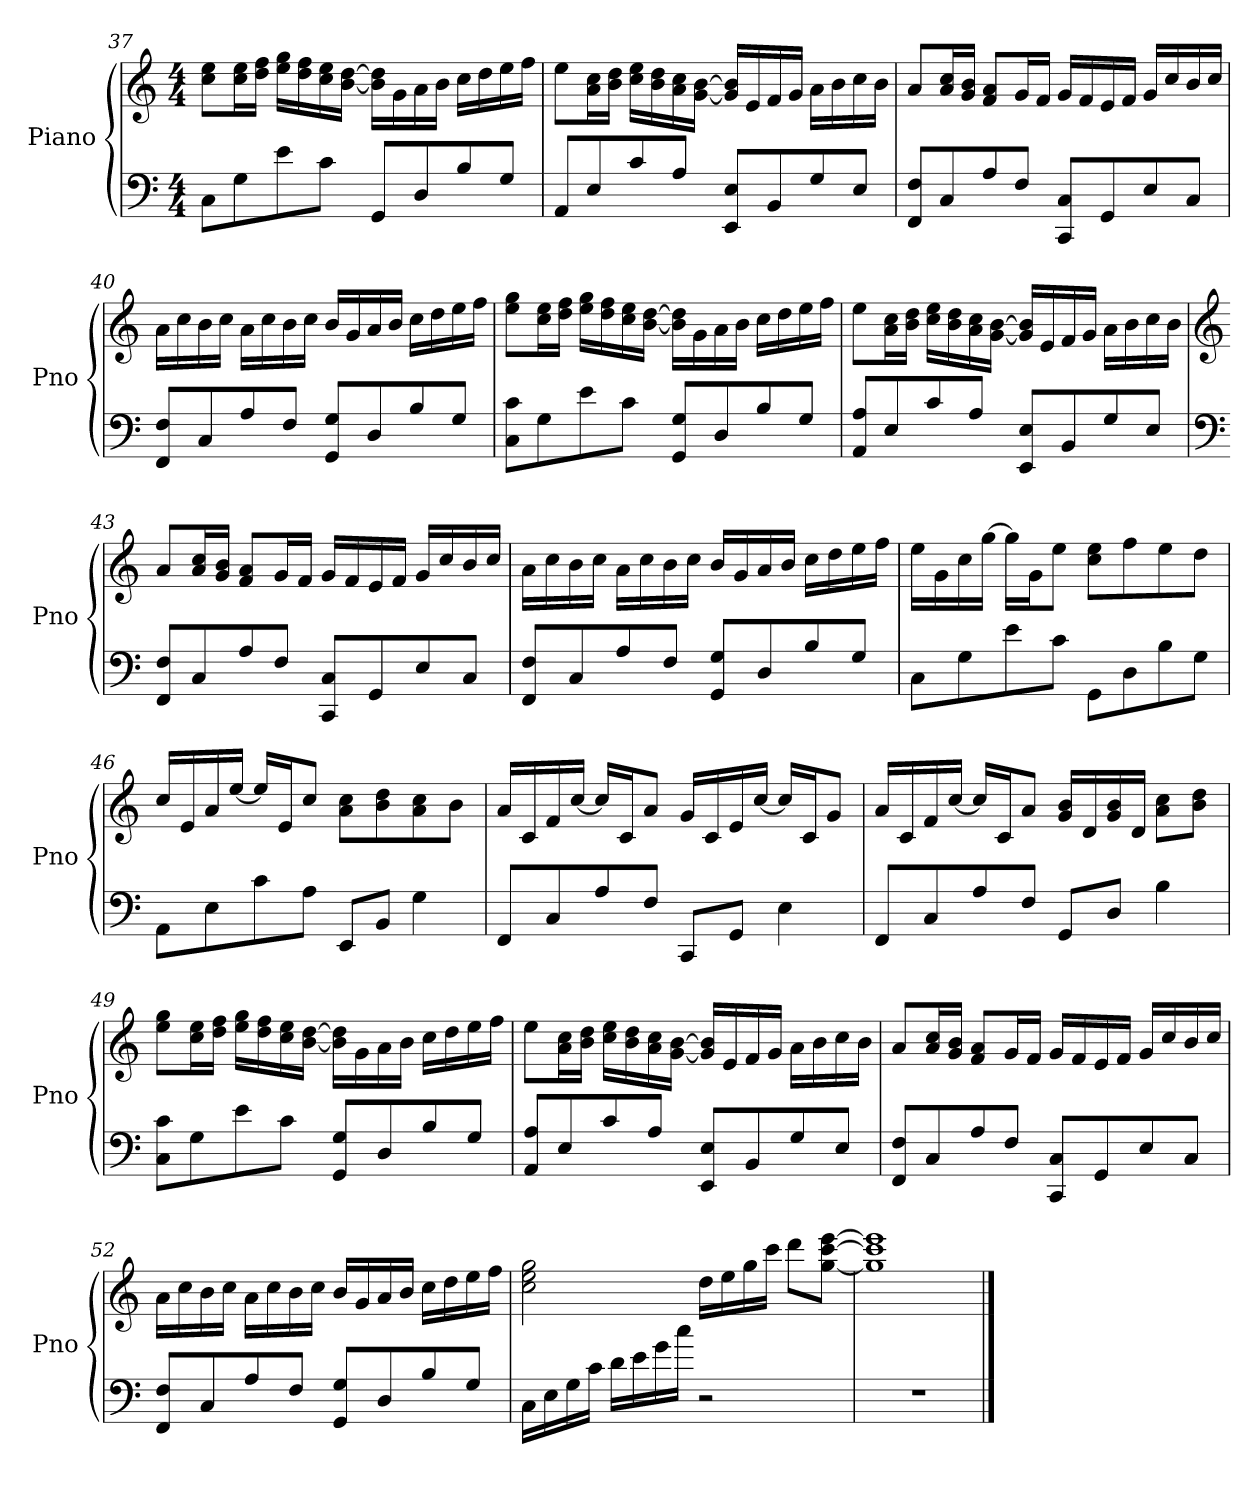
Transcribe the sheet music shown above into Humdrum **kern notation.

**kern	**kern
*part1	*part1
*staff2	*staff1
*I"Piano	*
*I'Pno	*
!!LO:LB:g=z
*clefF4	*clefG2
*k[]	*k[]
*M4/4	*M4/4
=37	=37
8C\L	8cc\ 8ee\L
8G\	16cc\ 16ee\L
.	16dd\ 16ff\JJ
8e\	16ee\ 16gg\LL
.	16dd\ 16ff\
8c\J	16cc\ 16ee\
.	[16b\ [16dd\JJ
8GG/L	16b\] 16dd\]LL
.	16g\
8D/	16a\
.	16b\JJ
8B/	16cc\LL
.	16dd\
8G/J	16ee\
.	16ff\JJ
=38	=38
8AA/L	8ee\L
8E/	16a\ 16cc\L
.	16b\ 16dd\JJ
8c/	16cc\ 16ee\LL
.	16b\ 16dd\
8A/J	16a\ 16cc\
.	[16g\ [16b\JJ
8EE/ 8E/L	16g/] 16b/]LL
.	16e/
8BB/	16f/
.	16g/JJ
8G/	16a\LL
.	16b\
8E/J	16cc\
.	16b\JJ
!!LO:LB:g=z
=39	=39
8FF/ 8F/L	8a/L
8C/	16a/ 16cc/L
.	16g/ 16b/JJ
8A/	8f/ 8a/L
8F/J	16g/L
.	16f/JJ
8CC/ 8C/L	16g/LL
.	16f/
8GG/	16e/
.	16f/JJ
8E/	16g/LL
.	16cc/
8C/J	16b/
.	16cc/JJ
=40	=40
8FF/ 8F/L	16a\LL
.	16cc\
8C/	16b\
.	16cc\JJ
8A/	16a\LL
.	16cc\
8F/J	16b\
.	16cc\JJ
8GG/ 8G/L	16b/LL
.	16g/
8D/	16a/
.	16b/JJ
8B/	16cc\LL
.	16dd\
8G/J	16ee\
.	16ff\JJ
!!LO:LB:g=z
=41	=41
8C\ 8c\L	8ee\ 8gg\L
8G\	16cc\ 16ee\L
.	16dd\ 16ff\JJ
8e\	16ee\ 16gg\LL
.	16dd\ 16ff\
8c\J	16cc\ 16ee\
.	[16b\ [16dd\JJ
8GG/ 8G/L	16b\] 16dd\]LL
.	16g\
8D/	16a\
.	16b\JJ
8B/	16cc\LL
.	16dd\
8G/J	16ee\
.	16ff\JJ
=42	=42
8AA/ 8A/L	8ee\L
8E/	16a\ 16cc\L
.	16b\ 16dd\JJ
8c/	16cc\ 16ee\LL
.	16b\ 16dd\
8A/J	16a\ 16cc\
.	[16g\ [16b\JJ
8EE/ 8E/L	16g/] 16b/]LL
.	16e/
8BB/	16f/
.	16g/JJ
8G/	16a\LL
.	16b\
8E/J	16cc\
.	16b\JJ
!!LO:PB:g=z
=43	=43
*clefF4	*clefG2
8FF/ 8F/L	8a/L
8C/	16a/ 16cc/L
.	16g/ 16b/JJ
8A/	8f/ 8a/L
8F/J	16g/L
.	16f/JJ
8CC/ 8C/L	16g/LL
.	16f/
8GG/	16e/
.	16f/JJ
8E/	16g/LL
.	16cc/
8C/J	16b/
.	16cc/JJ
=44	=44
8FF/ 8F/L	16a\LL
.	16cc\
8C/	16b\
.	16cc\JJ
8A/	16a\LL
.	16cc\
8F/J	16b\
.	16cc\JJ
8GG/ 8G/L	16b/LL
.	16g/
8D/	16a/
.	16b/JJ
8B/	16cc\LL
.	16dd\
8G/J	16ee\
.	16ff\JJ
=45	=45
8C\L	16ee\LL
.	16g\
8G\	16cc\
.	[16gg\JJ
8e\	16gg\LL]
.	16g\J
8c\J	8ee\J
8GG\L	8cc\ 8ee\L
8D\	8ff\
8B\	8ee\
8G\J	8dd\J
!!LO:LB:g=z
=46	=46
8AA\L	16cc/LL
.	16e/
8E\	16a/
.	[16ee/JJ
8c\	16ee/LL]
.	16e/J
8A\J	8cc/J
8EE/L	8a\ 8cc\L
8BB/J	8b\ 8dd\
4G\	8a\ 8cc\
.	8b\J
=47	=47
8FF/L	16a/LL
.	16c/
8C/	16f/
.	[16cc/JJ
8A/	16cc/LL]
.	16c/J
8F/J	8a/J
8CC/L	16g/LL
.	16c/
8GG/J	16e/
.	[16cc/JJ
4E\	16cc/LL]
.	16c/J
.	8g/J
!!LO:LB:g=z
=48	=48
8FF/L	16a/LL
.	16c/
8C/	16f/
.	[16cc/JJ
8A/	16cc/LL]
.	16c/J
8F/J	8a/J
8GG/L	16g/ 16b/LL
.	16d/
8D/J	16g/ 16b/
.	16d/JJ
4B\	8a\ 8cc\L
.	8b\ 8dd\J
=49	=49
8C\ 8c\L	8ee\ 8gg\L
8G\	16cc\ 16ee\L
.	16dd\ 16ff\JJ
8e\	16ee\ 16gg\LL
.	16dd\ 16ff\
8c\J	16cc\ 16ee\
.	[16b\ [16dd\JJ
8GG/ 8G/L	16b\] 16dd\]LL
.	16g\
8D/	16a\
.	16b\JJ
8B/	16cc\LL
.	16dd\
8G/J	16ee\
.	16ff\JJ
!!LO:LB:g=z
=50	=50
8AA/ 8A/L	8ee\L
8E/	16a\ 16cc\L
.	16b\ 16dd\JJ
8c/	16cc\ 16ee\LL
.	16b\ 16dd\
8A/J	16a\ 16cc\
.	[16g\ [16b\JJ
8EE/ 8E/L	16g/] 16b/]LL
.	16e/
8BB/	16f/
.	16g/JJ
8G/	16a\LL
.	16b\
8E/J	16cc\
.	16b\JJ
=51	=51
8FF/ 8F/L	8a/L
8C/	16a/ 16cc/L
.	16g/ 16b/JJ
8A/	8f/ 8a/L
8F/J	16g/L
.	16f/JJ
*	*MM50
8CC/ 8C/L	16g/LL
.	16f/
8GG/	16e/
.	16f/JJ
*	*MM48
8E/	16g/LL
.	16cc/
8C/J	16b/
.	16cc/JJ
!!LO:LB:g=z
=52	=52
8FF/ 8F/L	16a\LL
.	16cc\
8C/	16b\
.	16cc\JJ
8A/	16a\LL
.	16cc\
8F/J	16b\
.	16cc\JJ
*	*MM46
8GG/ 8G/L	16b/LL
.	16g/
8D/	16a/
.	16b/JJ
8B/	16cc\LL
.	16dd\
8G/J	16ee\
.	16ff\JJ
=53	=53
*	*MM45
16C\LL	2cc\ 2ee\ 2gg\
16E\	.
16G\	.
16c\JJ	.
16d\LL	.
16e\	.
16g\	.
16cc\JJ	.
2r	16dd\LL
.	16ee\
.	16gg\
.	16ccc\JJ
.	8ddd\L
.	[8gg\ [8ccc\ [8eee\J
=54	=54
1r	1gg] 1ccc] 1eee]
==	==
*-	*-
